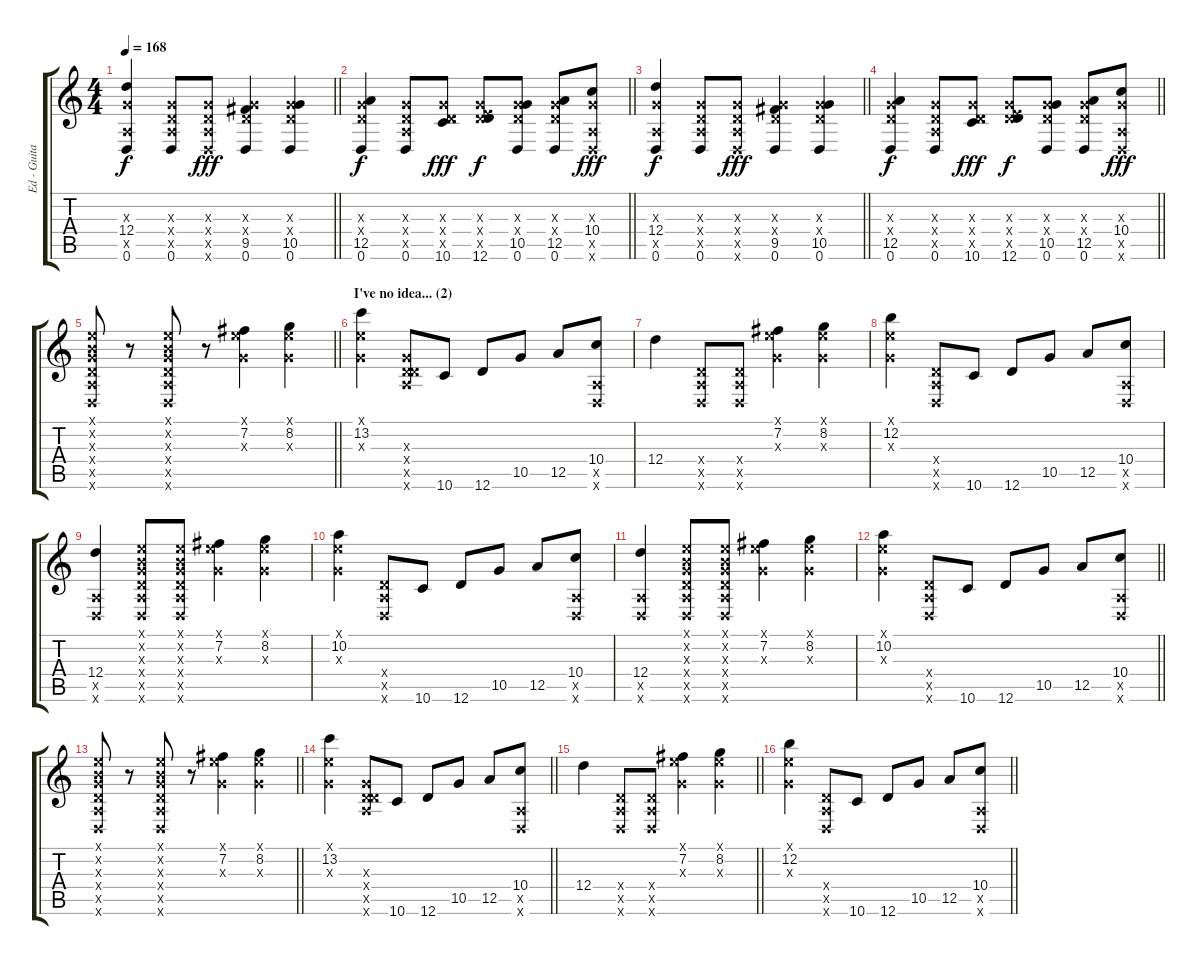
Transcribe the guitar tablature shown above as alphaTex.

\track ("Ed - Guitar" "Ed - Guita") {instrument overdrivenguitar}
\staff {score tabs}
\tuning (E4 B3 G3 D3 A2 D2) {hide}
\ts (4 4)
\tempo 168
\clef g2
\barLineRight lightlight
\ks c
(0.3{x} 12.4 0.5{x} 0.6).4{dy f} (0.3{x} 0.4{x} 0.5{x} 0.6).8 (0.3{x} 0.4{x} 0.5{x} 0.6{x}).8{dy fff} (0.3{x} 0.4{x} 9.5 0.6).4 (0.3{x} 0.4{x} 10.5 0.6).4 |
\barLineRight lightlight
(0.3{x} 0.4{x} 12.5 0.6).4{dy f} (0.3{x} 0.4{x} 0.5{x} 0.6).8 (0.3{x} 0.4{x} 5.5{x} 10.6).8{dy fff} (0.3{x} 0.4{x} 7.5{x} 12.6).8{dy f} (0.3{x} 0.4{x} 10.5 0.6).8 (0.3{x} 0.4{x} 12.5 0.6).8 (0.3{x} 10.4 0.5{x} 0.6{x}).8{dy fff} |
\barLineRight lightlight
(0.3{x} 12.4 0.5{x} 0.6).4{dy f} (0.3{x} 0.4{x} 0.5{x} 0.6).8 (0.3{x} 0.4{x} 0.5{x} 0.6{x}).8{dy fff} (0.3{x} 0.4{x} 9.5 0.6).4 (0.3{x} 0.4{x} 10.5 0.6).4 |
\barLineRight lightlight
(0.3{x} 0.4{x} 12.5 0.6).4{dy f} (0.3{x} 0.4{x} 0.5{x} 0.6).8 (0.3{x} 0.4{x} 5.5{x} 10.6).8{dy fff} (0.3{x} 0.4{x} 7.5{x} 12.6).8{dy f} (0.3{x} 0.4{x} 10.5 0.6).8 (0.3{x} 0.4{x} 12.5 0.6).8 (0.3{x} 10.4 0.5{x} 0.6{x}).8{dy fff} |
\barLineRight lightlight
(0.1{x} 0.2{x} 0.3{x} 0.4{x} 0.5{x} 0.6{x}).8 r.8 (0.1{x} 0.2{x} 0.3{x} 0.4{x} 0.5{x} 0.6{x}).8 r.8 (0.1{x} 7.2 0.3{x}).4 (0.1{x} 8.2 0.3{x}).4 |
\section ("" "I've no idea... (2)")
(0.1{x} 13.2 0.3{x}).4 (0.3{x} 0.4{x} 0.5{x} 12.6{x}).8 10.6.8 12.6.8 10.5.8 12.5.8 (10.4 0.5{x} 0.6{x}).8 |
12.4.4 (0.4{x} 0.5{x} 0.6{x}).8 (0.4{x} 0.5{x} 0.6{x}).8 (0.1{x} 7.2 0.3{x}).4 (0.1{x} 8.2 0.3{x}).4 |
(0.1{x} 12.2 0.3{x}).4 (0.4{x} 0.5{x} 0.6{x}).8 10.6.8 12.6.8 10.5.8 12.5.8 (10.4 0.5{x} 0.6{x}).8 |
(12.4 0.5{x} 0.6{x}).4 (0.1{x} 0.2{x} 0.3{x} 0.4{x} 0.5{x} 0.6{x}).8 (0.1{x} 0.2{x} 0.3{x} 0.4{x} 0.5{x} 0.6{x}).8 (0.1{x} 7.2 0.3{x}).4 (0.1{x} 8.2 0.3{x}).4 |
(0.1{x} 10.2 0.3{x}).4 (0.4{x} 0.5{x} 0.6{x}).8 10.6.8 12.6.8 10.5.8 12.5.8 (10.4 0.5{x} 0.6{x}).8 |
(12.4 0.5{x} 0.6{x}).4 (0.1{x} 0.2{x} 0.3{x} 0.4{x} 0.5{x} 0.6{x}).8 (0.1{x} 0.2{x} 0.3{x} 0.4{x} 0.5{x} 0.6{x}).8 (0.1{x} 7.2 0.3{x}).4 (0.1{x} 8.2 0.3{x}).4 |
\barLineRight lightlight
(0.1{x} 10.2 0.3{x}).4 (0.4{x} 0.5{x} 0.6{x}).8 10.6.8 12.6.8 10.5.8 12.5.8 (10.4 0.5{x} 0.6{x}).8 |
\barLineRight lightlight
(0.1{x} 0.2{x} 0.3{x} 0.4{x} 0.5{x} 0.6{x}).8 r.8 (0.1{x} 0.2{x} 0.3{x} 0.4{x} 0.5{x} 0.6{x}).8 r.8 (0.1{x} 7.2 0.3{x}).4 (0.1{x} 8.2 0.3{x}).4 |
\barLineRight lightlight
(0.1{x} 13.2 0.3{x}).4 (0.3{x} 0.4{x} 0.5{x} 12.6{x}).8 10.6.8 12.6.8 10.5.8 12.5.8 (10.4 0.5{x} 0.6{x}).8 |
\barLineRight lightlight
12.4.4 (0.4{x} 0.5{x} 0.6{x}).8 (0.4{x} 0.5{x} 0.6{x}).8 (0.1{x} 7.2 0.3{x}).4 (0.1{x} 8.2 0.3{x}).4 |
\barLineRight lightlight
(0.1{x} 12.2 0.3{x}).4 (0.4{x} 0.5{x} 0.6{x}).8 10.6.8 12.6.8 10.5.8 12.5.8 (10.4 0.5{x} 0.6{x}).8
